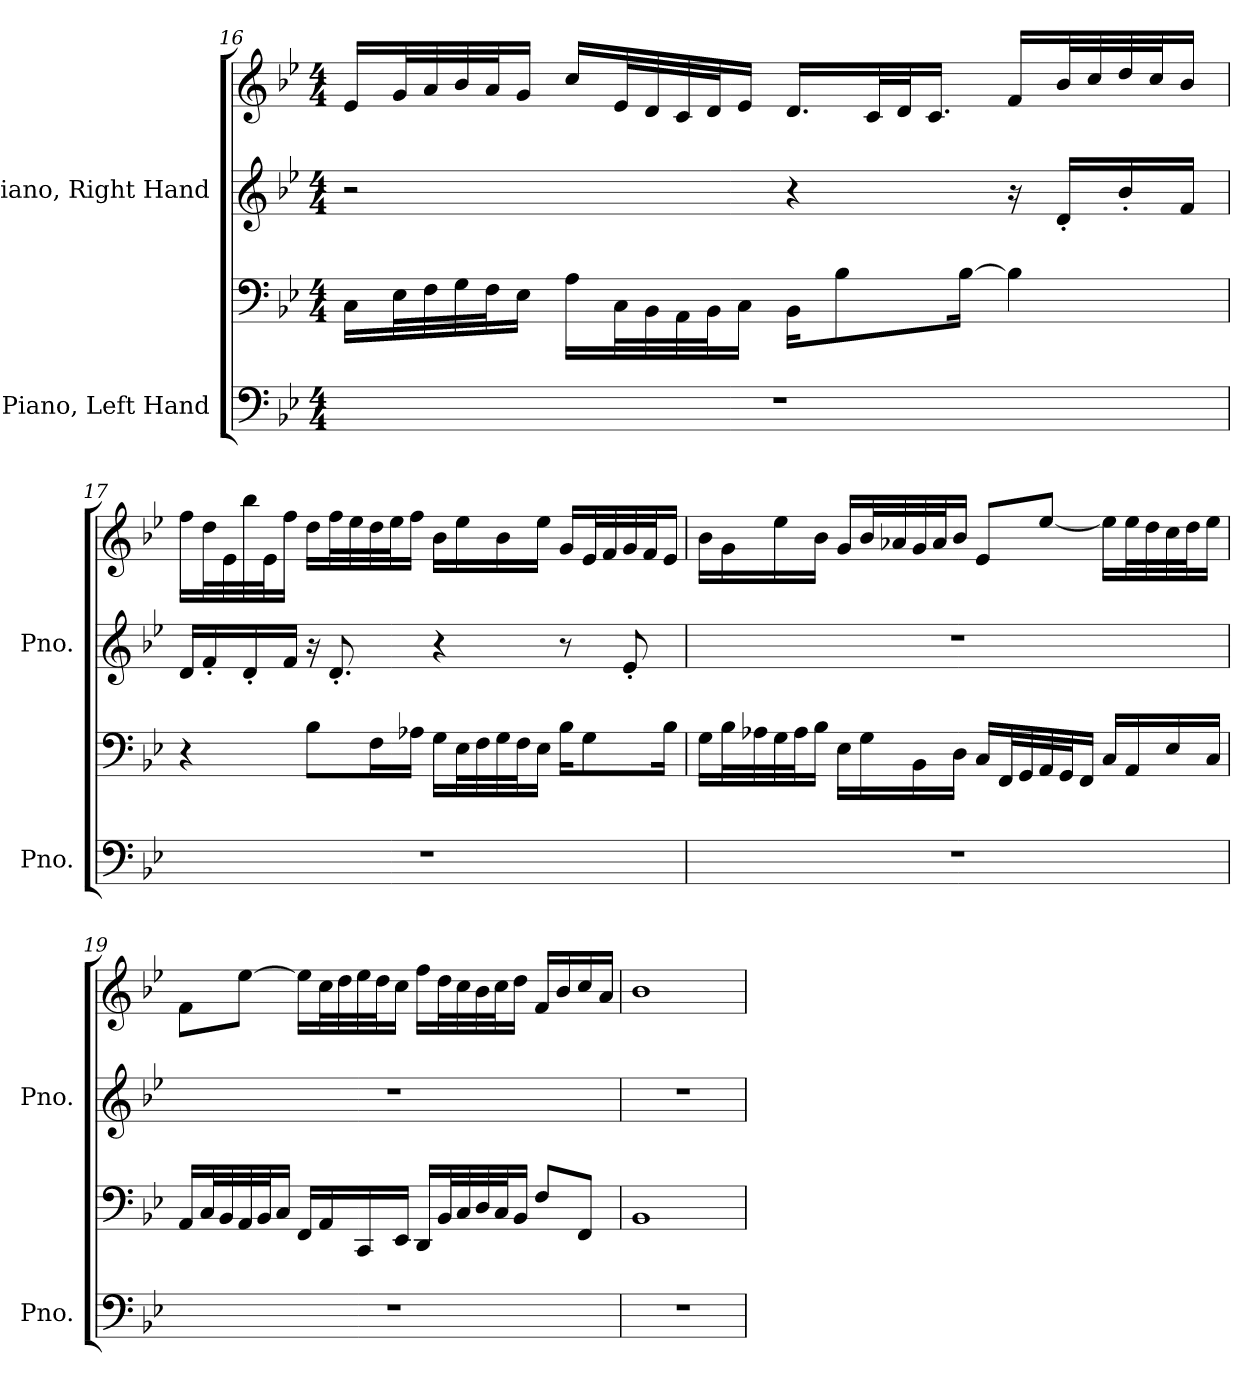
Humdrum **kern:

**kern	**kern	**kern	**kern
*part2	*part2	*part1	*part1
*staff4	*staff3	*staff2	*staff1
*I"Piano, Left Hand	*	*I"Piano, Right Hand	*
*I'Pno.	*	*I'Pno.	*
!!LO:LB:g=z
*clefF4	*clefF4	*clefG2	*clefG2
*k[b-e-]	*k[b-e-]	*k[b-e-]	*k[b-e-]
*M4/4	*M4/4	*M4/4	*M4/4
=16	=16	=16	=16
1r	16C\LL	2r	16e-/LL
.	32E-\L	.	32g/L
.	32F\	.	32a/
.	32G\	.	32b-/
.	32F\J	.	32a/J
.	16E-\JJ	.	16g/JJ
.	16A\LL	.	16cc/LL
.	32C\L	.	32e-/L
.	32BB-\	.	32d/
.	32AA\	.	32c/
.	32BB-\J	.	32d/J
.	16C\JJ	.	16e-/JJ
.	16BB-\KL	4r	16.d/LL
.	8B-\	.	.
.	.	.	32c/L
.	.	.	32d/J
.	.	.	16.c/JJ
.	[16B-\Jk	.	.
.	4B-\]	16r	16f/LL
.	.	16d'/LL	32b-/L
.	.	.	32cc/
.	.	16b-'/	32dd/
.	.	.	32cc/J
.	.	16f/JJ	16b-/JJ
!!LO:PB:g=z
=17	=17	=17	=17
1r	4r	16d/LL	16ff\LL
.	.	16f'/	32dd\L
.	.	.	32e-\
.	.	16d'/	32bb-\
.	.	.	32e-\J
.	.	16f/JJ	16ff\JJ
.	8B-\L	16r	16dd\LL
.	.	8.d'/	32ff\L
.	.	.	32ee-\
.	16F\L	.	32dd\
.	.	.	32ee-\J
.	16A-X\JJ	.	16ff\JJ
.	16G\LL	4r	16b-\LL
.	32E-\L	.	16ee-\
.	32F\	.	.
.	32G\	.	16b-\
.	32F\J	.	.
.	16E-\JJ	.	16ee-\JJ
.	16B-\KL	8r	16g/LL
.	8G\	.	32e-/L
.	.	.	32f/
.	.	8e-'/	32g/
.	.	.	32f/J
.	16B-\Jk	.	16e-/JJ
!!LO:LB:g=z
=18	=18	=18	=18
1r	16G\LL	1r	16b-\LL
.	32B-\L	.	16g\
.	32A-X\	.	.
.	32G\	.	16ee-\
.	32A-\J	.	.
.	16B-\JJ	.	16b-\JJ
.	16E-\LL	.	16g/LL
.	16G\	.	32b-/L
.	.	.	32a-X/
.	16BB-\	.	32g/
.	.	.	32a-/J
.	16D\JJ	.	16b-/JJ
.	16C/LL	.	8e-/L
.	32FF/L	.	.
.	32GG/	.	.
.	32AA/	.	[8ee-/J
.	32GG/J	.	.
.	16FF/JJ	.	.
.	16C/LL	.	16ee-\LL]
.	16AA/	.	32ee-\L
.	.	.	32dd\
.	16E-/	.	32cc\
.	.	.	32dd\J
.	16C/JJ	.	16ee-\JJ
!!LO:LB:g=z
=19	=19	=19	=19
1r	16AA/LL	1r	8f\L
.	32C/L	.	.
.	32BB-/	.	.
.	32AA/	.	[8ee-\J
.	32BB-/J	.	.
.	16C/JJ	.	.
.	16FF/LL	.	16ee-\LL]
.	16AA/	.	32cc\L
.	.	.	32dd\
.	16CC/	.	32ee-\
.	.	.	32dd\J
.	16EE-/JJ	.	16cc\JJ
.	16DD/LL	.	16ff\LL
.	32BB-/L	.	32dd\L
.	32C/	.	32cc\
.	32D/	.	32b-\
.	32C/J	.	32cc\J
.	16BB-/JJ	.	16dd\JJ
.	8F/L	.	16f/LL
.	.	.	16b-/
.	8FF/J	.	16cc/
.	.	.	16a/JJ
=20	=20	=20	=20
1r	1BB-	1r	1b-
=	=	=	=
*-	*-	*-	*-
